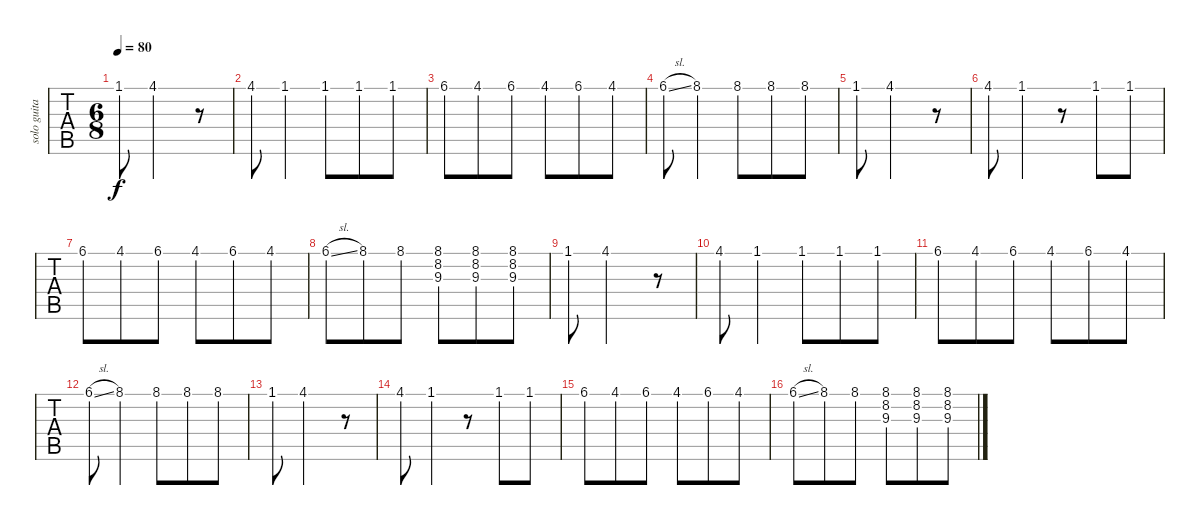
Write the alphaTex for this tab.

\track ("solo guitar" "solo guita") {instrument electricguitarclean}
\staff {tabs}
\tuning (E4 B3 G3 D3 A2 E2) {hide}
\ts (6 8)
\tempo 80
\clef g2
\ks fminor
1.1.8{dy f instrument electricguitarclean} 4.1.2 r.8 |
4.1.8 1.1.4 1.1{st}.8 1.1{st}.8 1.1{st}.8 |
6.1.8 4.1.8 6.1.8 4.1.8 6.1.8 4.1.8 |
6.1{sl}.8 8.1.4 8.1{st}.8 8.1{st}.8 8.1{st}.8 |
1.1.8 4.1.2 r.8 |
4.1.8 1.1.4 r.8 1.1{st}.8 1.1{st}.8 |
6.1.8 4.1.8 6.1.8 4.1.8 6.1.8 4.1.8 |
6.1{sl}.8 8.1{st}.8 8.1{st}.8 (8.1{st} 8.2{st} 9.3{st}).8 (8.1{st} 8.2{st} 9.3{st}).8 (8.1{st} 8.2{st} 9.3{st}).8 |
1.1.8 4.1.2 r.8 |
4.1.8 1.1.4 1.1{st}.8 1.1{st}.8 1.1{st}.8 |
6.1.8 4.1.8 6.1.8 4.1.8 6.1.8 4.1.8 |
6.1{sl}.8 8.1.4 8.1{st}.8 8.1{st}.8 8.1{st}.8 |
1.1.8 4.1.2 r.8 |
4.1.8 1.1.4 r.8 1.1{st}.8 1.1{st}.8 |
6.1.8 4.1.8 6.1.8 4.1.8 6.1.8 4.1.8 |
6.1{sl}.8 8.1{st}.8 8.1{st}.8 (8.1{st} 8.2{st} 9.3{st}).8 (8.1{st} 8.2{st} 9.3{st}).8 (8.1{st} 8.2{st} 9.3{st}).8
